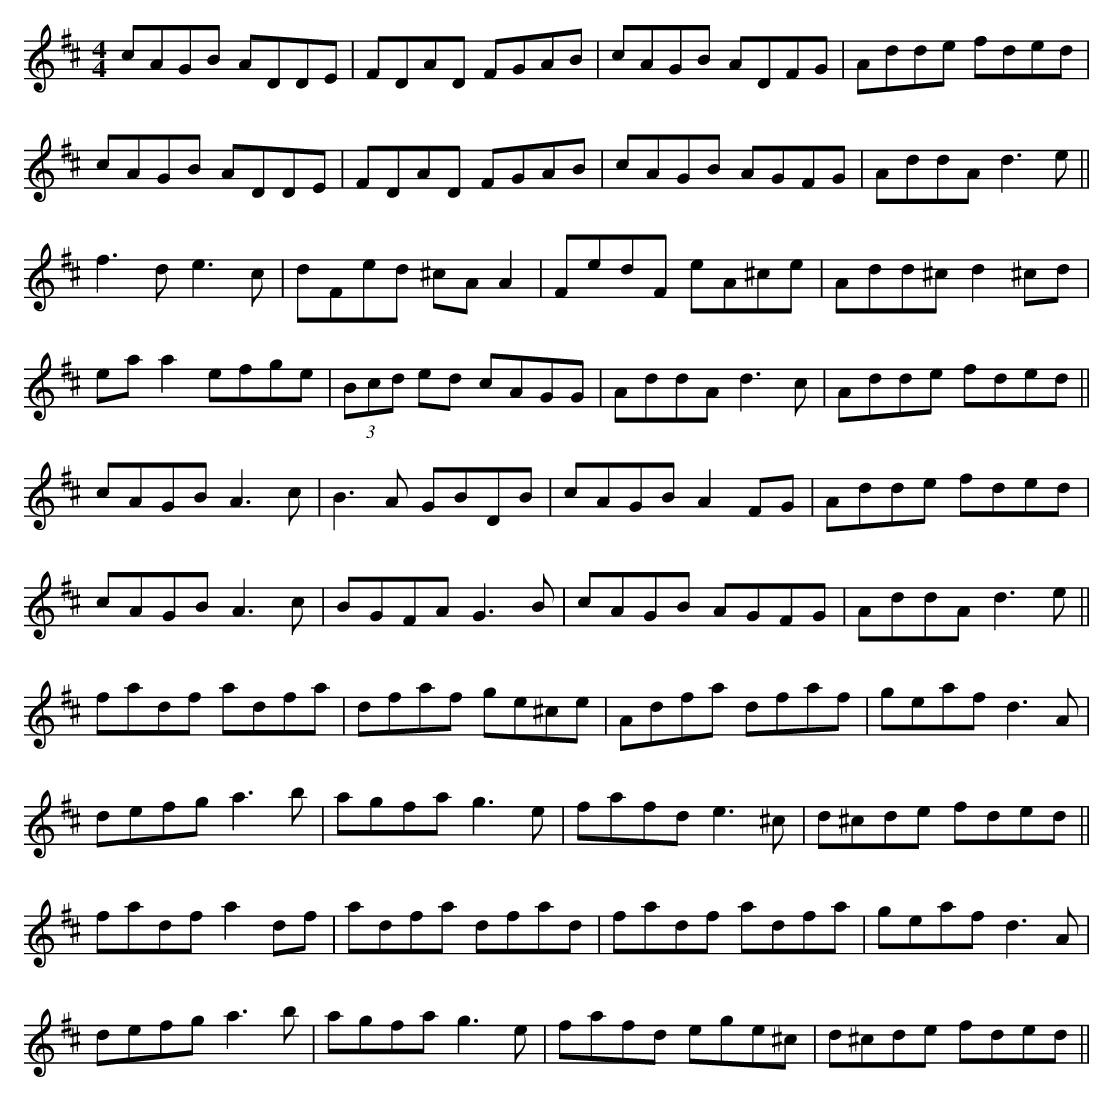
X:1
M:4/4
K:D
cAGB ADDE|FDAD FGAB|cAGB ADFG|Adde fded|
cAGB ADDE|FDAD FGAB|cAGB AGFG|AddA d3 e||
f3d e3c|dFed ^cA A2|FedF eA^ce|Add^c d2 ^cd|
ea a2 efge|(3Bcd ed cAGG|AddA d3 ^ c|Adde fded||
cAGB A3c|B3A GBDB|cAGB A2 FG|Adde fded|
cAGB A3c|BGFA G3B|cAGB AGFG|AddA d3e||
fadf adfa|dfaf ge^ce|Adfa dfaf|geaf d3A|
defg a3b|agfa g3e|fafd e3 ^c|d^cde fded||
fadf a2 df|adfa dfad|fadf adfa|geaf d3A|
defg a3b|agfa g3e|fafd ege^c|d^cde fded||
